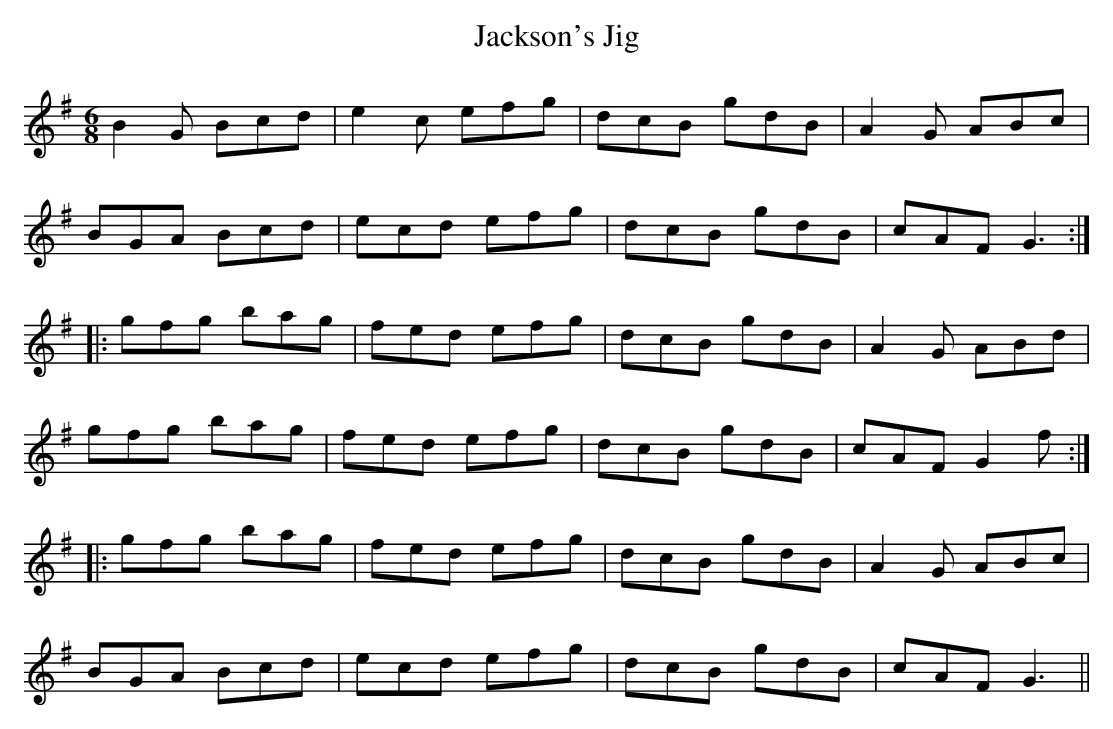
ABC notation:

X:1
T:Jackson's Jig
M:6/8
L:1/8
K:G
B2G Bcd|e2c efg|dcB gdB|A2G ABc|!
BGA Bcd|ecd efg|dcB gdB|cAF G3:|!
|:gfg bag|fed efg|dcB gdB|A2G ABd|!
gfg bag|fed efg|dcB gdB|cAF G2f:|!
|:gfg bag|fed efg|dcB gdB|A2G ABc|!
BGA Bcd|ecd efg|dcB gdB|cAF G3||!
